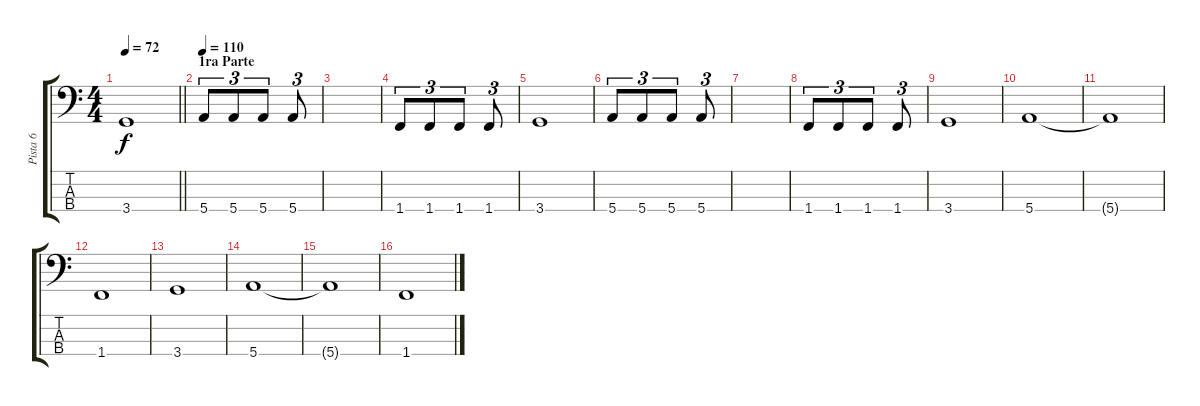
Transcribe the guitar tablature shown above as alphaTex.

\track ("Pista 6" "Pista 6") {instrument electricbassfinger}
\staff {score tabs}
\tuning (G2 D2 A1 E1) {hide}
\ts (4 4)
\tempo 72
\clef f4
\barLineRight lightlight
\ks c
3.4.1{dy f} |
\section ("" "1ra Parte")
\tempo 110
5.4.8{tu (3 2)} 5.4.8{tu (3 2)} 5.4.8{tu (3 2)} 5.4.8{tu (3 2)} |
|
1.4.8{tu (3 2)} 1.4.8{tu (3 2)} 1.4.8{tu (3 2)} 1.4.8{tu (3 2)} |
3.4.1 |
5.4.8{tu (3 2)} 5.4.8{tu (3 2)} 5.4.8{tu (3 2)} 5.4.8{tu (3 2)} |
|
1.4.8{tu (3 2)} 1.4.8{tu (3 2)} 1.4.8{tu (3 2)} 1.4.8{tu (3 2)} |
3.4.1 |
5.4.1 |
5.4{t}.1 |
1.4.1 |
3.4.1 |
5.4.1 |
5.4{t}.1 |
1.4.1
